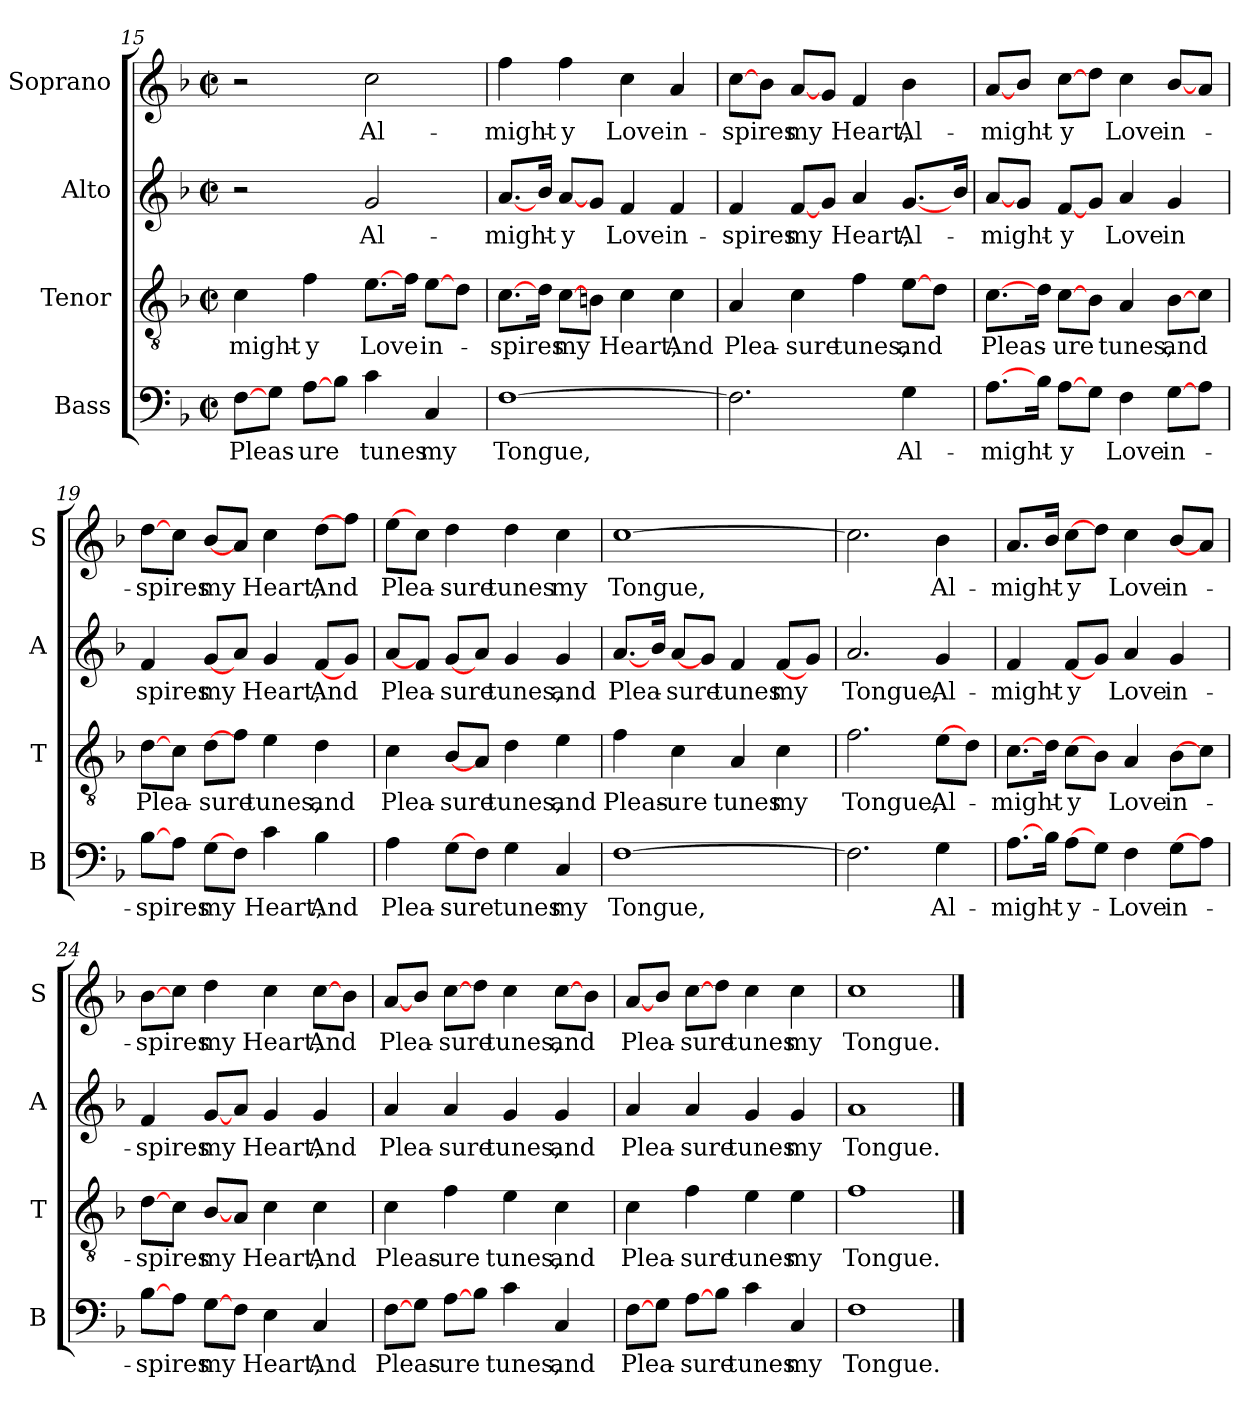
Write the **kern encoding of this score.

**kern	**text	**kern	**text	**kern	**text	**kern	**text
*part4	*part4	*part3	*part3	*part2	*part2	*part1	*part1
*staff4	*staff4	*staff3	*staff3	*staff2	*staff2	*staff1	*staff1
*I"Bass	*	*I"Tenor	*	*I"Alto	*	*I"Soprano	*
*I'B	*	*I'T	*	*I'A	*	*I'S	*
*clefF4	*	*clefGv2	*	*clefG2	*	*clefG2	*
*k[b-]	*	*k[b-]	*	*k[b-]	*	*k[b-]	*
*F:	*	*F:	*	*F:	*	*F:	*
*M2/2	*	*M2/2	*	*M2/2	*	*M2/2	*
*met(c|)	*	*met(c|)	*	*met(c|)	*	*met(c|)	*
=15	=15	=15	=15	=15	=15	=15	=15
[8F\L	Pleas-	4c\	-might-	2r	.	2r	.
8G\J	.	.	.	.	.	.	.
[8A\L	-ure	4f\	-y	.	.	.	.
8B-\J	.	.	.	.	.	.	.
4c\	tunes	[8.e\L	Love	2g/	Al-	2cc\	Al-
.	.	16f\Jk	.	.	.	.	.
4C/	my	[8e\L	in-	.	.	.	.
.	.	8d\J	.	.	.	.	.
!!LO:LB:g=z
=16	=16	=16	=16	=16	=16	=16	=16
[1F	Tongue,	[8.c\L	-spires	[8.a/L	-might-	4ff\	-might-
.	.	16d\Jk	.	16b-/Jk	.	.	.
.	.	[8c\L	my	[8a/L	-y	4ff\	-y
.	.	8Bn\J	.	8g/J	.	.	.
.	.	4c\	Heart,	4f/	Love	4cc\	Love
.	.	4c\	And	4f/	in-	4a/	in-
=17	=17	=17	=17	=17	=17	=17	=17
2.F\]	.	4A/	Plea-	4f/	-spires	[8cc\L	-spires
.	.	.	.	.	.	8b-\J	.
.	.	4c\	-sure	[8f/L	my	[8a/L	my
.	.	.	.	8g/J	.	8g/J	.
.	.	4f\	tunes,	4a/	Heart,	4f/	Heart,
4G\	Al-	[8e\L	and	[8.g/L	Al-	4b-\	Al-
.	.	8d\J	.	.	.	.	.
.	.	.	.	16b-/Jk	.	.	.
=18	=18	=18	=18	=18	=18	=18	=18
[8.A\L	-might-	[8.c\L	Pleas-	[8a/L	-might-	[8a/L	-might-
.	.	.	.	8g/J	.	8b-/J	.
16B-\Jk	.	16d\Jk	.	.	.	.	.
[8A\L	-y	[8c\L	-ure	[8f/L	-y	[8cc\L	-y
8G\J	.	8B-\J	.	8g/J	.	8dd\J	.
4F\	Love	4A/	tunes,	4a/	Love	4cc\	Love
[8G\L	in-	[8B-\L	and	4g/	in	[8b-/L	in-
8A\J	.	8c\J	.	.	.	8a/J	.
!!LO:PB:g=z
=19	=19	=19	=19	=19	=19	=19	=19
[8B-\L	-spires	[8d\L	Plea-	4f/	spires	[8dd\L	-spires
8A\J	.	8c\J	.	.	.	8cc\J	.
[8G\L	my	[8d\L	-sure	[8g/L	my	[8b-/L	my
8F\J	.	8f\J	.	8a/J	.	8a/J	.
4c\	Heart,	4e\	tunes,	4g/	Heart,	4cc\	Heart,
4B-\	And	4d\	and	[8f/L	And	[8dd\L	And
.	.	.	.	8g/J	.	8ff\J	.
=20	=20	=20	=20	=20	=20	=20	=20
4A\	Plea-	4c\	Plea-	[8a/L	Plea-	[8ee\L	Plea-
.	.	.	.	8f/J	.	8cc\J	.
[8G\L	-sure	[8B-/L	-sure	[8g/L	-sure	4dd\	-sure
8F\J	.	8A/J	.	8a/J	.	.	.
4G\	tunes	4d\	tunes,	4g/	tunes,	4dd\	tunes
4C/	my	4e\	and	4g/	and	4cc\	my
=21	=21	=21	=21	=21	=21	=21	=21
[1F	Tongue,	4f\	Pleas-	[8.a/L	Plea-	[1cc	Tongue,
.	.	.	.	16b-/Jk	.	.	.
.	.	4c\	-ure	[8a/L	-sure	.	.
.	.	.	.	8g/J	.	.	.
.	.	4A/	tunes	4f/	tunes	.	.
.	.	4c\	my	[8f/L	my	.	.
.	.	.	.	8g/J	.	.	.
!!LO:LB:g=z
=22	=22	=22	=22	=22	=22	=22	=22
2.F\]	.	2.f\	Tongue,	2.a/	Tongue,	2.cc\]	.
4G\	Al-	[8e\L	Al-	4g/	Al-	4b-\	Al-
.	.	8d\J	.	.	.	.	.
=23	=23	=23	=23	=23	=23	=23	=23
[8.A\L	-might-	[8.c\L	-might-	4f/	-might-	8.a/L	-might-
16B-\Jk	.	16d\Jk	.	.	.	16b-/Jk	.
[8A\L	-y-	[8c\L	-y	[8f/L	-y	[8cc\L	-y
8G\J	.	8B-\J	.	8g/J	.	8dd\J	.
4F\	-Love	4A/	Love	4a/	Love	4cc\	Love
[8G\L	in-	[8B-\L	in-	4g/	in-	[8b-/L	in-
8A\J	.	8c\J	.	.	.	8a/J	.
=24	=24	=24	=24	=24	=24	=24	=24
[8B-\L	-spires	[8d\L	-spires	4f/	-spires	[8b-\L	-spires
8A\J	.	8c\J	.	.	.	8cc\J	.
[8G\L	my	[8B-/L	my	[8g/L	my	4dd\	my
8F\J	.	8A/J	.	8a/J	.	.	.
4E\	Heart,	4c\	Heart,	4g/	Heart,	4cc\	Heart,
4C/	And	4c\	And	4g/	And	[8cc\L	And
.	.	.	.	.	.	8b-\J	.
!!LO:LB:g=z
=25	=25	=25	=25	=25	=25	=25	=25
[8F\L	Pleas-	4c\	Pleas-	4a/	Plea-	[8a/L	Plea-
8G\J	.	.	.	.	.	8b-/J	.
[8A\L	-ure	4f\	-ure	4a/	-sure	[8cc\L	-sure
8B-\J	.	.	.	.	.	8dd\J	.
4c\	tunes,	4e\	tunes,	4g/	tunes,	4cc\	tunes,
4C/	and	4c\	and	4g/	and	[8cc\L	and
.	.	.	.	.	.	8b-\J	.
=26	=26	=26	=26	=26	=26	=26	=26
[8F\L	Plea-	4c\	Plea-	4a/	Plea-	[8a/L	Plea-
8G\J	.	.	.	.	.	8b-/J	.
[8A\L	-sure	4f\	-sure	4a/	-sure	[8cc\L	-sure
8B-\J	.	.	.	.	.	8dd\J	.
4c\	tunes	4e\	tunes	4g/	tunes	4cc\	tunes
4C/	my	4e\	my	4g/	my	4cc\	my
=27	=27	=27	=27	=27	=27	=27	=27
1F	Tongue.	1f	Tongue.	1a	Tongue.	1cc	Tongue.
==	==	==	==	==	==	==	==
*-	*-	*-	*-	*-	*-	*-	*-
